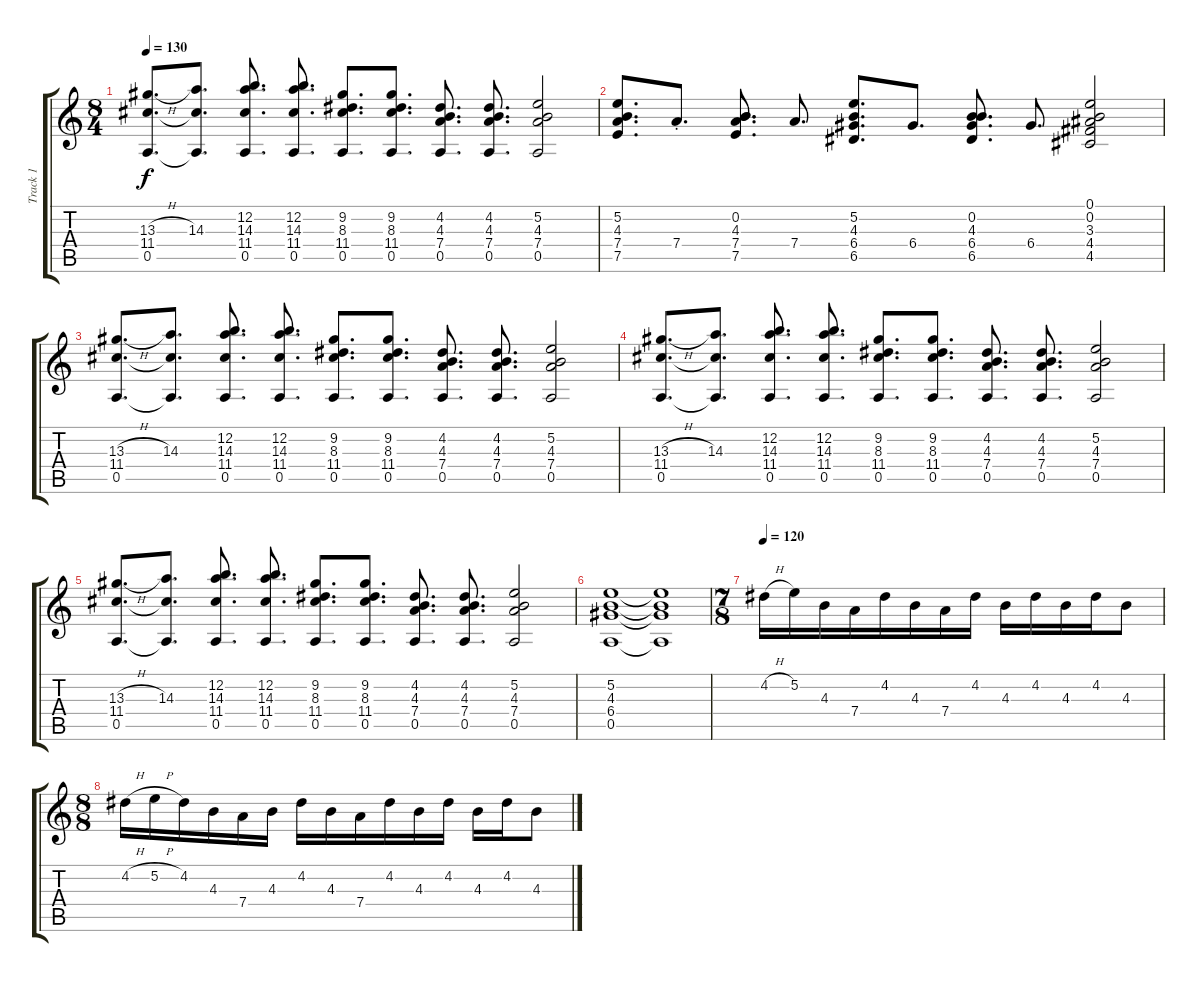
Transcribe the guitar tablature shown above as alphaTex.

\track ("Track 1" "Track 1") {instrument overdrivenguitar}
\staff {score tabs}
\tuning (E4 B3 G3 D3 A2 E2) {hide}
\ts (8 4)
\tempo 130
\clef g2
\ks c
(13.3{h} 11.4 0.5).8{d dy f} (14.3 11.4{t} 0.5{t}).8{d} (12.2 14.3 11.4 0.5).8{d} (12.2 14.3 11.4 0.5).8{d} (9.2 8.3 11.4 0.5).8{d} (9.2 8.3 11.4 0.5).8{d} (4.2 4.3 7.4 0.5).8{d} (4.2 4.3 7.4 0.5).8{d} (5.2 4.3 7.4 0.5).2 |
(5.2 4.3 7.4 7.5).8{d} 7.4{st}.8{d} (0.2 4.3 7.4 7.5).8{d} 7.4.8{d} (5.2 4.3 6.4 6.5).8{d} 6.4.8{d} (0.2 4.3 6.4 6.5).8{d} 6.4.8{d} (0.1 0.2 3.3 4.4 4.5).2 |
(13.3{h} 11.4 0.5).8{d} (14.3 11.4{t} 0.5{t}).8{d} (12.2 14.3 11.4 0.5).8{d} (12.2 14.3 11.4 0.5).8{d} (9.2 8.3 11.4 0.5).8{d} (9.2 8.3 11.4 0.5).8{d} (4.2 4.3 7.4 0.5).8{d} (4.2 4.3 7.4 0.5).8{d} (5.2 4.3 7.4 0.5).2 |
(13.3{h} 11.4 0.5).8{d} (14.3 11.4{t} 0.5{t}).8{d} (12.2 14.3 11.4 0.5).8{d} (12.2 14.3 11.4 0.5).8{d} (9.2 8.3 11.4 0.5).8{d} (9.2 8.3 11.4 0.5).8{d} (4.2 4.3 7.4 0.5).8{d} (4.2 4.3 7.4 0.5).8{d} (5.2 4.3 7.4 0.5).2 |
(13.3{h} 11.4 0.5).8{d} (14.3 11.4{t} 0.5{t}).8{d} (12.2 14.3 11.4 0.5).8{d} (12.2 14.3 11.4 0.5).8{d} (9.2 8.3 11.4 0.5).8{d} (9.2 8.3 11.4 0.5).8{d} (4.2 4.3 7.4 0.5).8{d} (4.2 4.3 7.4 0.5).8{d} (5.2 4.3 7.4 0.5).2 |
(5.2 4.3 6.4 0.5).1 (5.2{t} 4.3{t} 6.4{t} 0.5{t}).1 |
\ts (7 8)
\tempo 120
4.2{h}.16 5.2.16 4.3.16 7.4.16 4.2.16 4.3.16 7.4.16 4.2.16 4.3.16 4.2.16 4.3.16 4.2.16 4.3.8 |
\ts (8 8)
4.2{h}.16 5.2{h}.16 4.2.16 4.3.16 7.4.16 4.3.16 4.2.16 4.3.16 7.4.16 4.2.16 4.3.16 4.2.16 4.3.16 4.2.16 4.3.8
